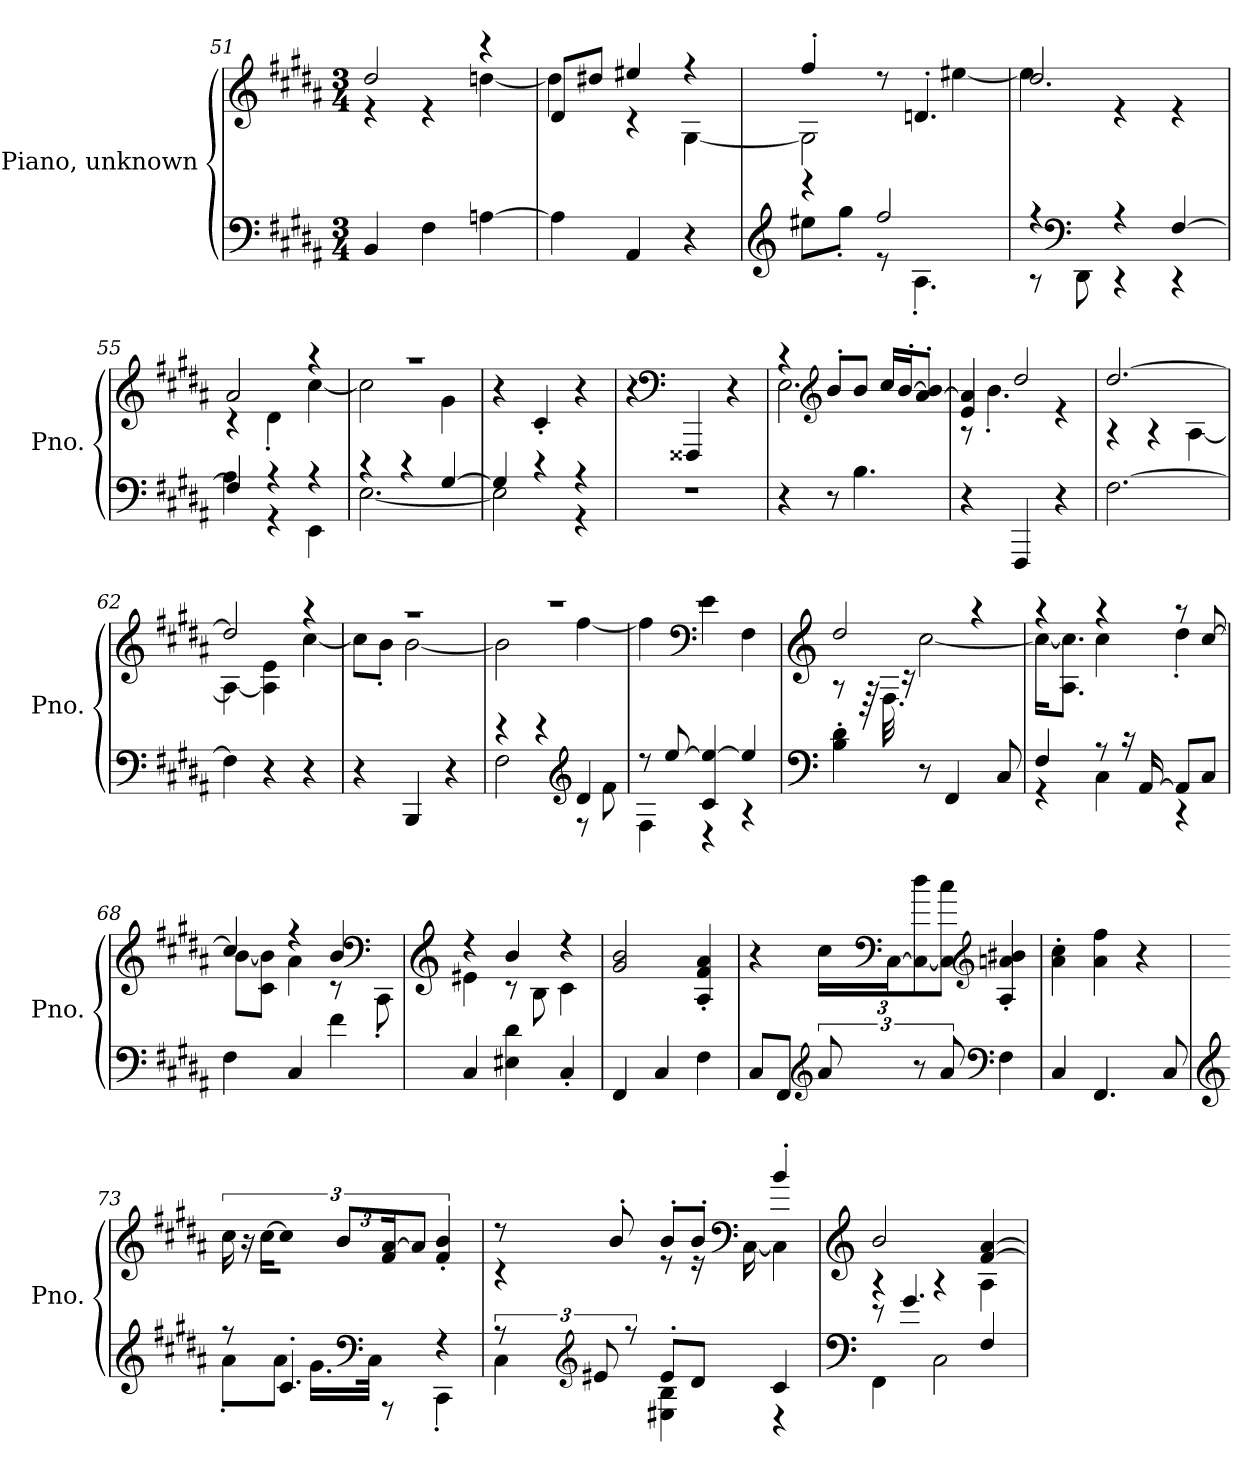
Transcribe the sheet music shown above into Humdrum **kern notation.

**kern	**kern
*part1	*part1
*staff2	*staff1
*I"Piano, unknown	*
*I'Pno.	*
*clefF4	*clefG2
*k[f#c#g#d#a#]	*k[f#c#g#d#a#]
*M3/4	*M3/4
=51	=51
*	*^
4BB/	2dd#/	4r
4F#\	.	4r
[4An\	4r	[4ddn\
=52	=52	=52
4A\]	8d#/L	4dd\]
.	8dd#X/J	.
4AA#/	4ee#X/	4r
4r	4r	[4G#\
=53	=53	=53
*clefG2	*	*
*^	*	*
4r	8ee#X\L	4ff#'/	2G#\]
.	8gg#'\J	.	.
2ff#/	8r	8r	.
.	4.A#'\	4.dn'/	.
.	.	.	[4ee#X\
=54	=54	=54	=54
4r	8r	2.dd#/	4ee#\]
*clefF4	*	*	*
.	8DD#\	.	.
4r	4r	.	4r
[4F#/	4r	.	4r
=55	=55	=55	=55
4F#/]	4A#\	2a#/	4r
4r	4r	.	4d#'\
4r	4EE\	4r	[4cc#\
!!LO:LB:g=z	!!
=56	=56	=56	=56
4r	[2.E\	2.r	2cc#\]
4r	.	.	.
[4G#/	.	.	4g#\
*	*	*v	*v
=57	=57	=57
4G#/]	2E\]	4r
4r	.	4c#'/
4r	4r	4r
*v	*v	*
=58	=58
2.r	4r
*	*clefF4
.	4FFF##X/
.	4r
=59	=59
*	*^
4r	4r	2.E\
*	*clefG2	*
8r	8b'/L	.
4.B\	8b/J	.
.	16cc#/LL	.
.	[16b'/J	.
.	[8a#/' 8b/]'J	.
=60	=60	=60
4r	4e/ 4a#/]	8r
.	.	4.b'\
4FFF#/	2dd#/	.
4r	.	4r
=61	=61	=61
[2.F#\	[2.dd#/	4r
.	.	4r
.	.	[4A#\
=62	=62	=62
4F#\]	2dd#/]	4A#\_
4r	.	4A#\] 4e\
4r	4r	[4cc#\
!!LO:PB:g=z	!!
=63	=63	=63
4r	2.r	8cc#\L]
.	.	8b'\J
4BBB/	.	[2b\
4r	.	.
=64	=64	=64
*^	*	*
4r	2F#\	2.r	2b\]
4r	.	.	.
*clefG2	*	*	*
4d#/	8r	.	[4ff#\
.	8f#\	.	.
=65	=65	=65	=65
8r	4F#\	2.r	4ff#\]
[8ee/	.	.	.
*	*	*clefF4	*
4c#/ 4ee/_	4r	.	4e\
4ee/]	4r	.	4F#\
*v	*v	*	*
=66	=66	=66
*clefF4	*clefG2	*
4B\' 4d#\'	2dd#/	8r
.	.	64r
.	.	32.F#\
.	.	16r
8r	.	[2cc#\
4FF#/	.	.
.	4r	.
8C#/	.	.
=67	=67	=67
*^	*	*
4F#/	4r	4r	16cc#\KL_
.	.	.	8.A#\ 8.cc#\]J
8r	4C#\	4r	4cc#\
16r	.	.	.
[16AA#/	.	.	.
8AA#/L]	4r	8r	4dd#'\
8C#/J	.	[8cc#/	.
*v	*v	*	*
!!LO:LB:g=z	!!
=68	=68	=68
4F#\	4cc#/]	[8b\L
.	.	8c#\ 8b\]J
4C#/	4r	4a#\
4f#\	4b/	8r
*	*clefF4	*
.	.	8CC#'\
=69	=69	=69
*	*clefG2	*
4C#/	4r	4e#X\
4E#X\ 4d#\	4b/	8r
.	.	8B\
4C#'/	4r	4c#\
*	*v	*v
=70	=70
4FF#/	2g#/ 2b/
4C#/	.
4F#\	4A#/' 4f#/' 4a#/'
=71	=71
8C#/L	4r
8FF#/J	.
*clefG2	*
*	*Xbrackettup
12a#/	24cc#\LL
*	*clefF4
.	[24C#\J
12r	12C#\_ 12dd#\
12a#/	12C#\] 12cc#\J
*clefF4	*clefG2
4F#\	4A#/' 4an/' 4b#X/'
=72	=72
4C#/	4a#\' 4cc#\'
4.FF#/	4a#\ 4ff#\
.	4r
8C#/	.
!!LO:LB:g=z
=73	=73
*clefG2	*
*^	*
*	*	*brackettup
8r	8a#'\L	24cc#\
.	.	24r
.	.	[24cc#\KL
4.c#'/	8a#\J	8cc#\J]
*	*	*Xbrackettup
.	16.g#\LL	12b/L
.	.	24f#/ [24a#/K
*clefF4	*	*
.	32C#\JJk	.
.	8r	8a#/J]
4r	4CC#'\	4f#/' 4b/'
=74	=74	=74
*	*	*^
12r	4C#\	8r	4r
*clefG2	*	*	*
12e#X/	.	.	.
.	.	8b'/	.
12r	.	.	.
8e#'/L	4E#X\ 4B\	8b'/L	8r
8d#/J	.	8b'/J	16r
*	*	*clefF4	*
.	.	.	[16C#\
4c#/	4r	4b'/	4C#\]
=75	=75	=75	=75
*clefF4	*	*clefG2	*
8r	4FF#\	2b/	4r
4.g#/	.	.	.
.	2C#\	.	4r
4F#/	.	[4f#/ [4a#/	4A#\
*v	*v	*	*
*	*v	*v
=	=
*-	*-
